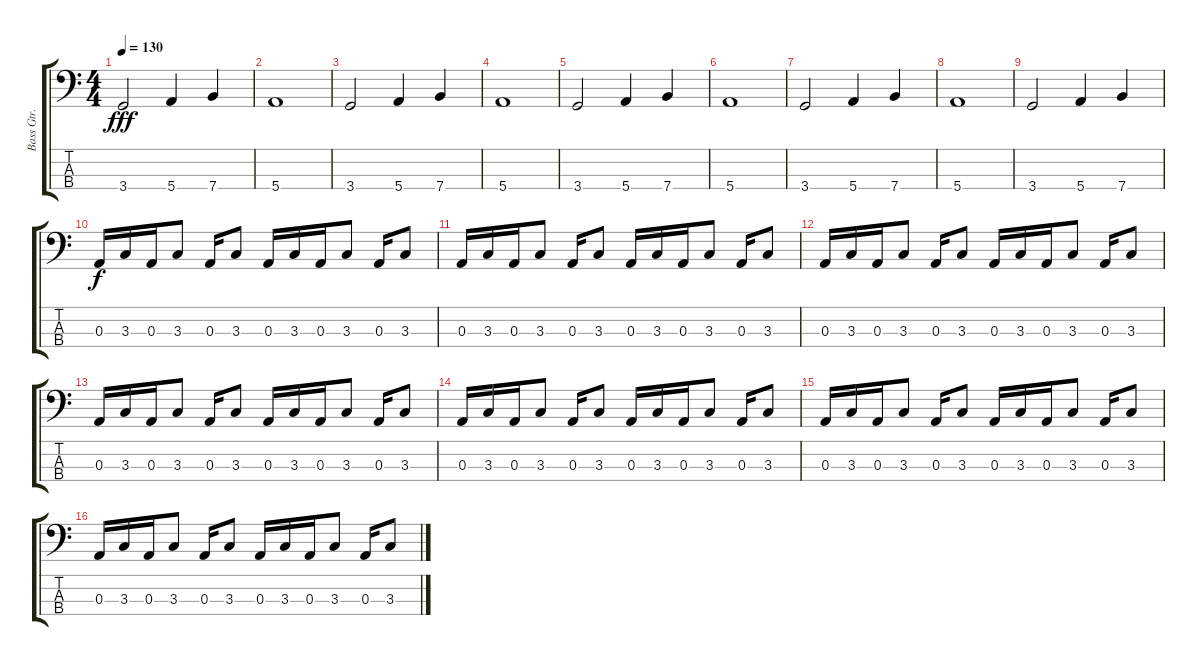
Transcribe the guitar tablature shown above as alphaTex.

\track ("Bass Gtr." "Bass Gtr.") {instrument acousticguitarnylon}
\staff {score tabs}
\tuning (G2 D2 A1 E1) {hide}
\ts (4 4)
\tempo 130
\clef f4
\ks c
3.4.2{dy fff} 5.4.4 7.4.4 |
5.4.1 |
3.4.2 5.4.4 7.4.4 |
5.4.1 |
3.4.2 5.4.4 7.4.4 |
5.4.1 |
3.4.2 5.4.4 7.4.4 |
5.4.1 |
3.4.2 5.4.4 7.4.4 |
0.3.16{dy f} 3.3.16 0.3.16 3.3.8 0.3.16 3.3.8 0.3.16 3.3.16 0.3.16 3.3.8 0.3.16 3.3.8 |
0.3.16 3.3.16 0.3.16 3.3.8 0.3.16 3.3.8 0.3.16 3.3.16 0.3.16 3.3.8 0.3.16 3.3.8 |
0.3.16 3.3.16 0.3.16 3.3.8 0.3.16 3.3.8 0.3.16 3.3.16 0.3.16 3.3.8 0.3.16 3.3.8 |
0.3.16 3.3.16 0.3.16 3.3.8 0.3.16 3.3.8 0.3.16 3.3.16 0.3.16 3.3.8 0.3.16 3.3.8 |
0.3.16 3.3.16 0.3.16 3.3.8 0.3.16 3.3.8 0.3.16 3.3.16 0.3.16 3.3.8 0.3.16 3.3.8 |
0.3.16 3.3.16 0.3.16 3.3.8 0.3.16 3.3.8 0.3.16 3.3.16 0.3.16 3.3.8 0.3.16 3.3.8 |
0.3.16 3.3.16 0.3.16 3.3.8 0.3.16 3.3.8 0.3.16 3.3.16 0.3.16 3.3.8 0.3.16 3.3.8
